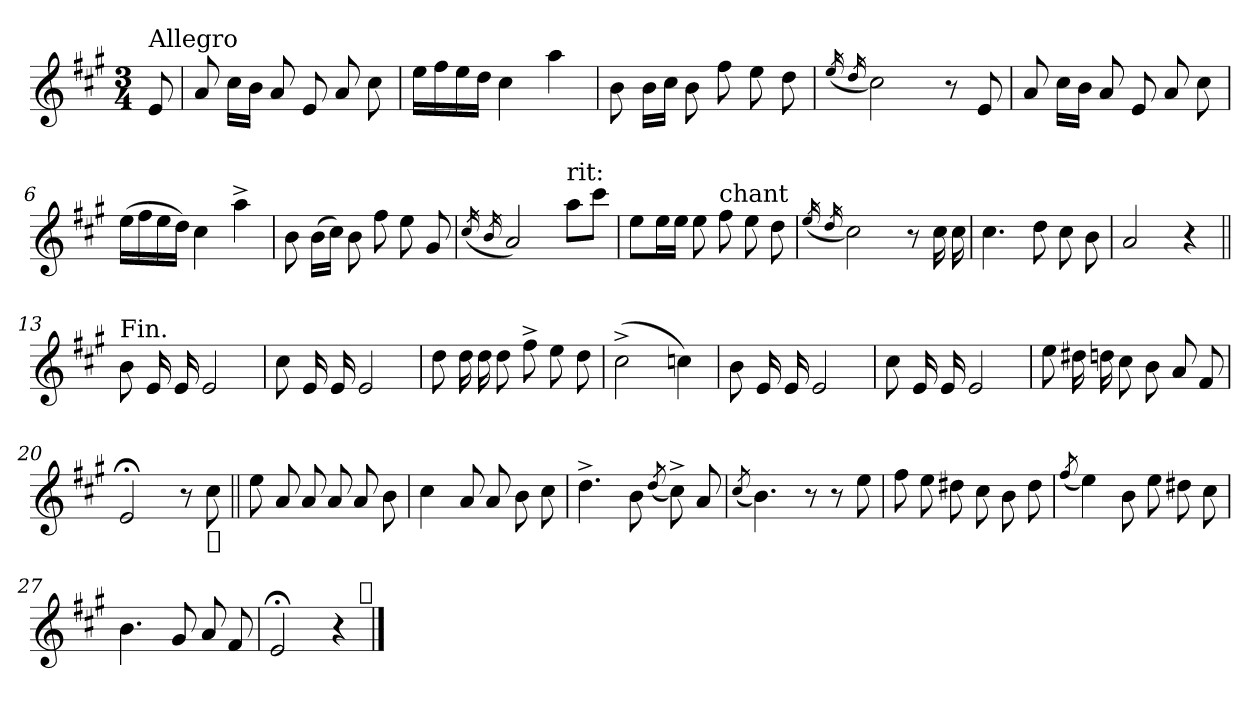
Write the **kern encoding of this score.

**kern
*part1
*staff1
*clefG2
*k[f#c#g#]
*A:
*M3/4
=
!LO:TX:a:t=Allegro
8e/
=1
8a/
16cc#\LL
16b\JJ
8a/
8e/
8a/
8cc#\
=2
16ee\LL
16ff#\
16ee\
16dd\JJ
4cc#\
4aa\
=3
8b\
16b\LL
16cc#\JJ
8b\
8ff#\
8ee\
8dd\
=4
(<16qee/
16qdd/
2cc#\)
8r
8e/
!!LO:LB:g=z
=5
8a/
16cc#\LL
16b\JJ
8a/
8e/
8a/
8cc#\
=6
(>16ee\LL
16ff#\
16ee\
16dd\JJ)
4cc#\
4aa^>\
=7
8b\
(>16b\LL
16cc#\JJ)
8b\
8ff#\
8ee\
8g#/
=8
(<16qcc#/
16qb/
2a/)
!LO:TX:a:t=rit&colon;
8aa\L
8ccc#\J
=9
8ee\L
16ee\L
16ee\JJ
8ee\
!LO:TX:a:t=chant
8ff#\
8ee\
8dd\
!!LO:LB:g=z
=10
(<16qee/
16qdd/
2cc#\)
8r
16cc#\
16cc#\
=11
4.cc#\
8dd\
8cc#\
8b\
=12
2a/
4r
=13||
!LO:TX:a:t=Fin.
8b\
16e/
16e/
2e/
=14
8cc#\
16e/
16e/
2e/
=15
8dd\
16dd\
16dd\
8dd\
8ff#^>\
8ee\
8dd\
!!LO:LB:g=z
=16
(>2cc#^>\
4ccn\)
=17
8b\
16e/
16e/
2e/
=18
8cc#\
16e/
16e/
2e/
=19
8ee\
16dd#X\
16ddn\
8cc#\
8b\
8a/
8f#/
=20
2e;</
8r
!LO:TX:b:t=𝄋
8cc#\
=21||
8ee\
8a/
8a/
8a/
8a/
8b\
!!LO:LB:g=z
=22
4cc#\
8a/
8a/
8b\
8cc#\
=23
4.dd^>\
8b\
(<8qdd/
8cc#^>\)
8a/
=24
(<8qcc#/
4.b\)
8r
8r
8ee\
=25
8ff#\
8ee\
8dd#X\
8cc#\
8b\
8dd#\
=26
(<8qff#/
4ee\)
8b\
8ee\
8dd#X\
8cc#\
=27
4.b\
8g#/
8a/
8f#/
!!LO:LB:g=z
=28
2e;</
4r
!LO:TX:a:t=𝄋
==
*-
